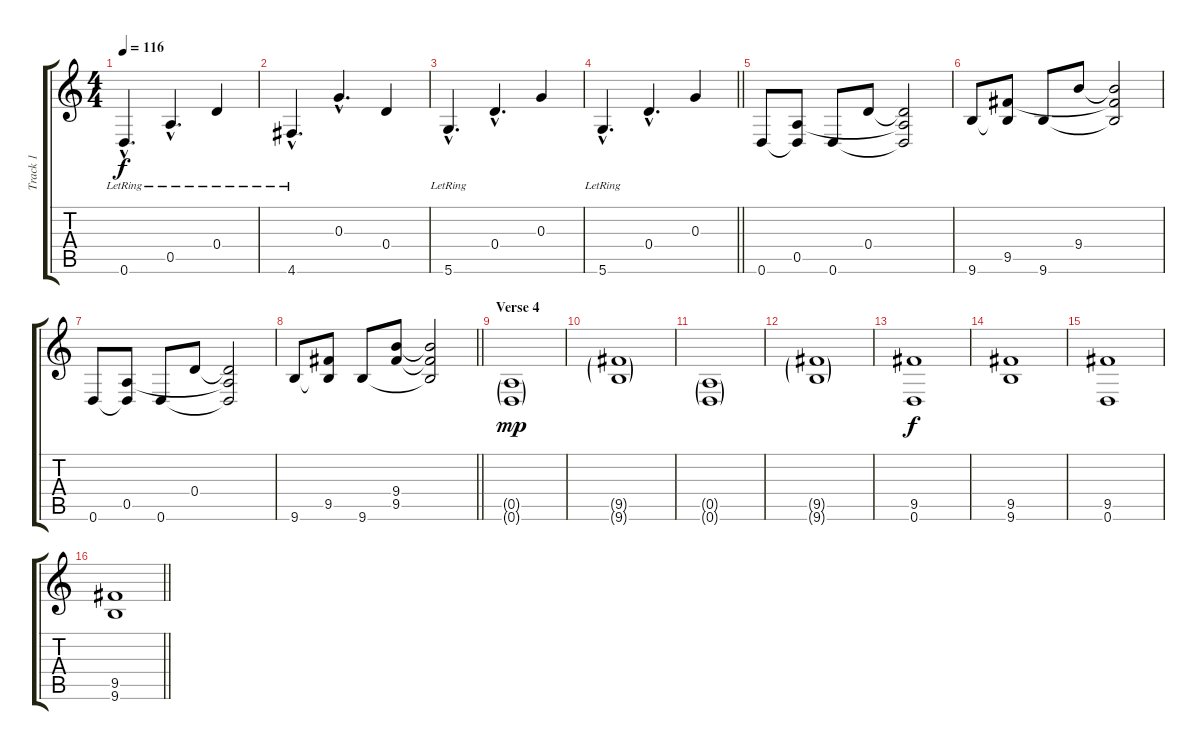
\track ("Track 1" "Track 1") {instrument overdrivenguitar}
\staff {score tabs}
\tuning (E4 B3 G3 D3 A2 D2) {hide}
\ts (4 4)
\tempo 116
\clef g2
\ks c
0.6{hac lr}.4{d dy f} 0.5{hac lr}.4{d} 0.4{lr}.4 |
4.6{hac lr}.4{d} 0.3{hac}.4{d} 0.4.4 |
5.6{hac lr}.4{d} 0.4{hac}.4{d} 0.3.4 |
\barLineRight lightlight
5.6{hac lr}.4{d} 0.4{hac}.4{d} 0.3.4 |
0.6.8 (0.5 0.6{t}).8 0.6.8 0.4.8 (0.4{t} 0.5{t} 0.6{t}).2 |
9.6.8 (9.5 9.6{t}).8 9.6.8 9.4.8 (9.4{t} 9.5{t} 9.6{t}).2 |
0.6.8 (0.5 0.6{t}).8 0.6.8 0.4.8 (0.4{t} 0.5{t} 0.6{t}).2 |
\barLineRight lightlight
9.6.8 (9.5 9.6{t}).8 9.6.8 (9.4 9.5).8 (9.4{t} 9.5{t} 9.6{t}).2 |
\section ("" "Verse 4")
(0.5{g} 0.6{g}).1{dy mp} |
(9.5{g} 9.6{g}).1 |
(0.5{g} 0.6{g}).1 |
(9.5{g} 9.6{g}).1 |
(9.5 0.6).1{dy f} |
(9.5 9.6).1 |
(9.5 0.6).1 |
\barLineRight lightlight
(9.5 9.6).1
